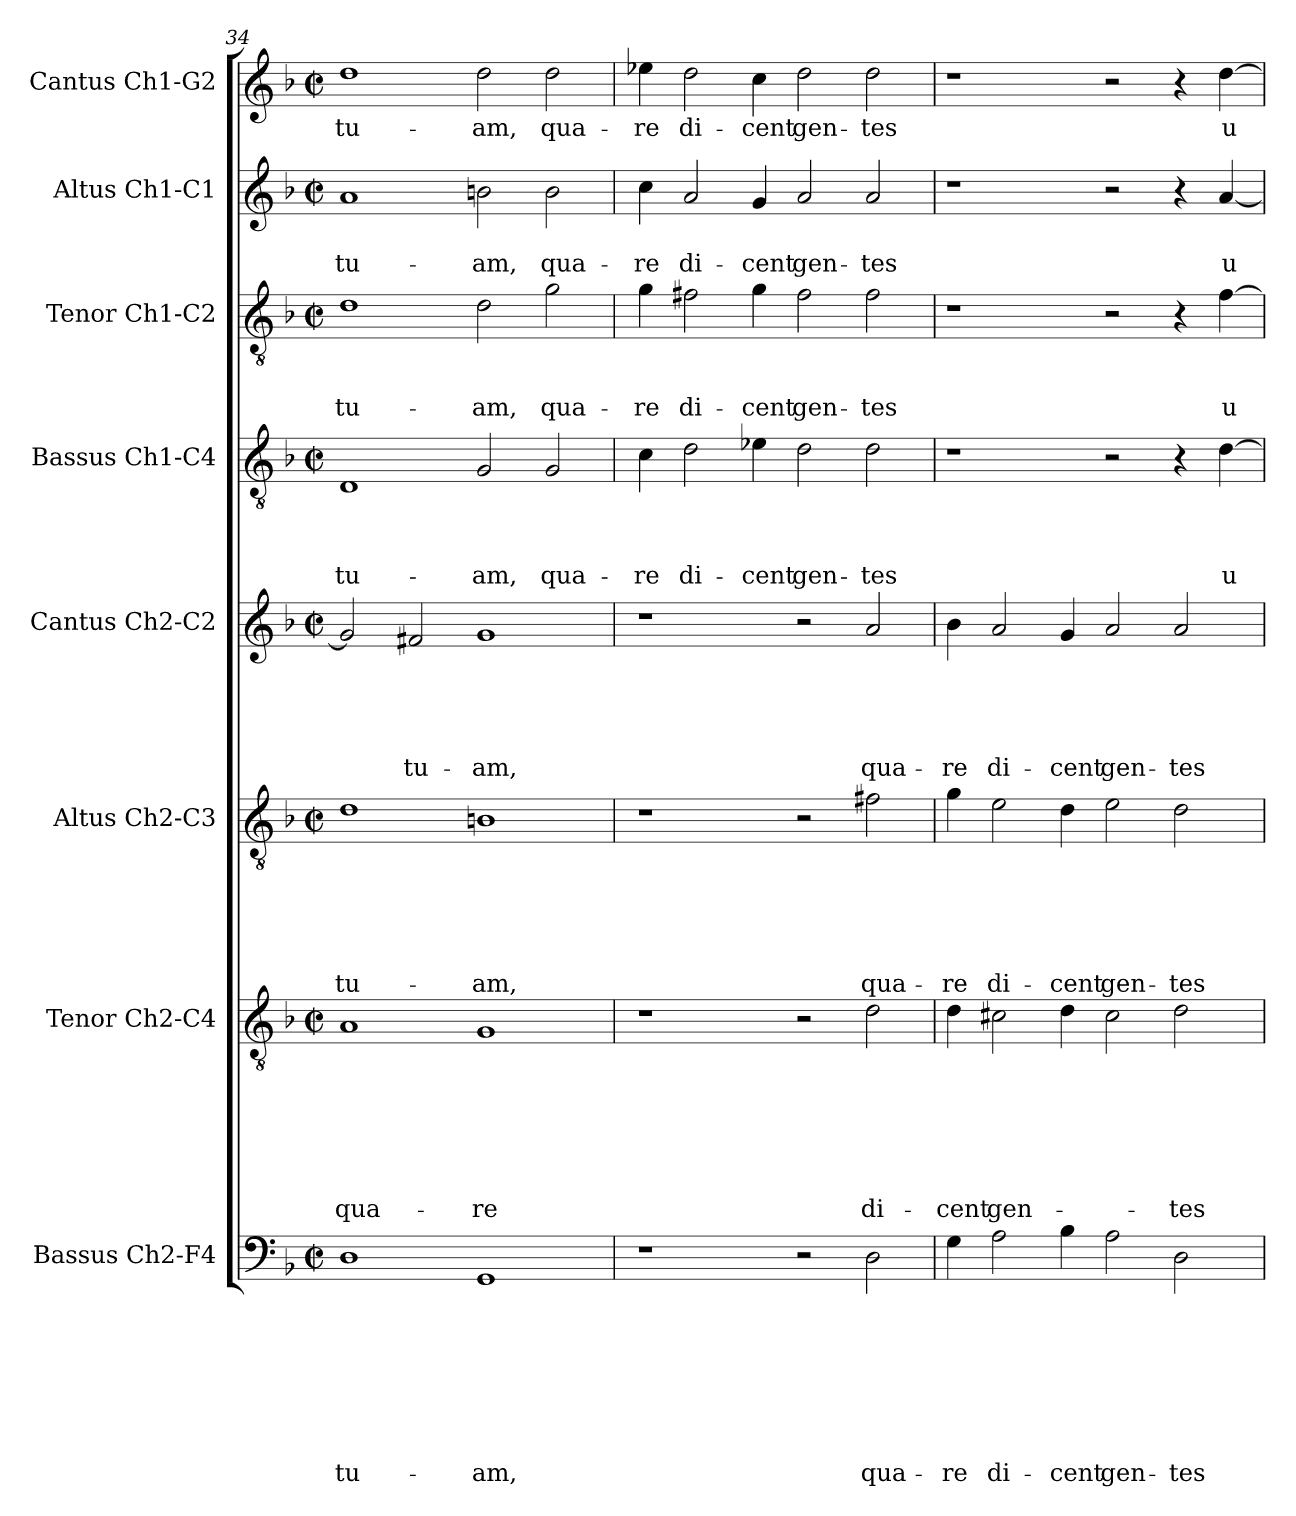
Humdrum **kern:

**kern	**text	**text	**text	**text	**text	**text	**text	**text	**kern	**text	**text	**text	**text	**text	**text	**text	**kern	**text	**text	**text	**text	**text	**text	**kern	**text	**text	**text	**text	**text	**kern	**text	**text	**text	**text	**kern	**text	**text	**text	**kern	**text	**text	**kern	**text
*part8	*part8	*part8	*part8	*part8	*part8	*part8	*part8	*part8	*part7	*part7	*part7	*part7	*part7	*part7	*part7	*part7	*part6	*part6	*part6	*part6	*part6	*part6	*part6	*part5	*part5	*part5	*part5	*part5	*part5	*part4	*part4	*part4	*part4	*part4	*part3	*part3	*part3	*part3	*part2	*part2	*part2	*part1	*part1
*staff8	*staff8	*staff8	*staff8	*staff8	*staff8	*staff8	*staff8	*staff8	*staff7	*staff7	*staff7	*staff7	*staff7	*staff7	*staff7	*staff7	*staff6	*staff6	*staff6	*staff6	*staff6	*staff6	*staff6	*staff5	*staff5	*staff5	*staff5	*staff5	*staff5	*staff4	*staff4	*staff4	*staff4	*staff4	*staff3	*staff3	*staff3	*staff3	*staff2	*staff2	*staff2	*staff1	*staff1
*I"Bassus Ch2-F4	*	*	*	*	*	*	*	*	*I"Tenor Ch2-C4	*	*	*	*	*	*	*	*I"Altus Ch2-C3	*	*	*	*	*	*	*I"Cantus Ch2-C2	*	*	*	*	*	*I"Bassus Ch1-C4	*	*	*	*	*I"Tenor Ch1-C2	*	*	*	*I"Altus Ch1-C1	*	*	*I"Cantus Ch1-G2	*
*I'B2	*	*	*	*	*	*	*	*	*I'T2	*	*	*	*	*	*	*	*I'A2	*	*	*	*	*	*	*I'C2	*	*	*	*	*	*I'B	*	*	*	*	*I'T	*	*	*	*I'A	*	*	*I'C	*
*clefF4	*	*	*	*	*	*	*	*	*clefGv2	*	*	*	*	*	*	*	*clefGv2	*	*	*	*	*	*	*clefG2	*	*	*	*	*	*clefGv2	*	*	*	*	*clefGv2	*	*	*	*clefG2	*	*	*clefG2	*
*k[b-]	*	*	*	*	*	*	*	*	*k[b-]	*	*	*	*	*	*	*	*k[b-]	*	*	*	*	*	*	*k[b-]	*	*	*	*	*	*k[b-]	*	*	*	*	*k[b-]	*	*	*	*k[b-]	*	*	*k[b-]	*
*F:	*	*	*	*	*	*	*	*	*F:	*	*	*	*	*	*	*	*F:	*	*	*	*	*	*	*F:	*	*	*	*	*	*F:	*	*	*	*	*F:	*	*	*	*F:	*	*	*F:	*
*M2/2	*	*	*	*	*	*	*	*	*M2/2	*	*	*	*	*	*	*	*M2/2	*	*	*	*	*	*	*M2/2	*	*	*	*	*	*M2/2	*	*	*	*	*M2/2	*	*	*	*M2/2	*	*	*M2/2	*
*met(c|)	*	*	*	*	*	*	*	*	*met(c|)	*	*	*	*	*	*	*	*met(c|)	*	*	*	*	*	*	*met(c|)	*	*	*	*	*	*met(c|)	*	*	*	*	*met(c|)	*	*	*	*met(c|)	*	*	*met(c|)	*
=34	=34	=34	=34	=34	=34	=34	=34	=34	=34	=34	=34	=34	=34	=34	=34	=34	=34	=34	=34	=34	=34	=34	=34	=34	=34	=34	=34	=34	=34	=34	=34	=34	=34	=34	=34	=34	=34	=34	=34	=34	=34	=34	=34
!	!	!	!	!	!	!	!	!LO:LY:b	!	!	!	!	!	!	!	!LO:LY:b	!	!	!	!	!	!	!LO:LY:b	!	!	!	!	!	!	!	!	!	!	!LO:LY:b	!	!	!	!LO:LY:b	!	!	!LO:LY:b	!	!LO:LY:b
1D	.	.	.	.	.	.	.	tu-	1A	.	.	.	.	.	.	qua-	1d	.	.	.	.	.	tu-	2g/]	.	.	.	.	.	1D	.	.	.	tu-	1d	.	.	tu-	1a	.	tu-	1dd	tu-
!	!	!	!	!	!	!	!	!	!	!	!	!	!	!	!	!	!	!	!	!	!	!	!	!	!	!	!	!	!LO:LY:b	!	!	!	!	!	!	!	!	!	!	!	!	!	!
.	.	.	.	.	.	.	.	.	.	.	.	.	.	.	.	.	.	.	.	.	.	.	.	2f#X/	.	.	.	.	tu-	.	.	.	.	.	.	.	.	.	.	.	.	.	.
!	!	!	!	!	!	!	!	!LO:LY:b	!	!	!	!	!	!	!	!LO:LY:b	!	!	!	!	!	!	!LO:LY:b	!	!	!	!	!	!LO:LY:b	!	!	!	!	!LO:LY:b	!	!	!	!LO:LY:b	!	!	!LO:LY:b	!	!LO:LY:b
1GG	.	.	.	.	.	.	.	-am,	1G	.	.	.	.	.	.	-re	1Bn	.	.	.	.	.	-am,	1g	.	.	.	.	-am,	2G/	.	.	.	-am,	2d\	.	.	-am,	2bn\	.	-am,	2dd\	-am,
!	!	!	!	!	!	!	!	!	!	!	!	!	!	!	!	!	!	!	!	!	!	!	!	!	!	!	!	!	!	!	!	!	!	!LO:LY:b	!	!	!	!LO:LY:b	!	!	!LO:LY:b	!	!LO:LY:b
.	.	.	.	.	.	.	.	.	.	.	.	.	.	.	.	.	.	.	.	.	.	.	.	.	.	.	.	.	.	2G/	.	.	.	qua-	2g\	.	.	qua-	2b\	.	qua-	2dd\	qua-
=35	=35	=35	=35	=35	=35	=35	=35	=35	=35	=35	=35	=35	=35	=35	=35	=35	=35	=35	=35	=35	=35	=35	=35	=35	=35	=35	=35	=35	=35	=35	=35	=35	=35	=35	=35	=35	=35	=35	=35	=35	=35	=35	=35
!	!	!	!	!	!	!	!	!	!	!	!	!	!	!	!	!	!	!	!	!	!	!	!	!	!	!	!	!	!	!	!	!	!	!LO:LY:b	!	!	!	!LO:LY:b	!	!	!LO:LY:b	!	!LO:LY:b
1r	.	.	.	.	.	.	.	.	1r	.	.	.	.	.	.	.	1r	.	.	.	.	.	.	1r	.	.	.	.	.	4c\	.	.	.	-re	4g\	.	.	-re	4cc\	.	-re	4ee-X\	-re
!	!	!	!	!	!	!	!	!	!	!	!	!	!	!	!	!	!	!	!	!	!	!	!	!	!	!	!	!	!	!	!	!	!	!LO:LY:b	!	!	!	!LO:LY:b	!	!	!LO:LY:b	!	!LO:LY:b
.	.	.	.	.	.	.	.	.	.	.	.	.	.	.	.	.	.	.	.	.	.	.	.	.	.	.	.	.	.	2d\	.	.	.	di-	2f#X\	.	.	di-	2a/	.	di-	2dd\	di-
!	!	!	!	!	!	!	!	!	!	!	!	!	!	!	!	!	!	!	!	!	!	!	!	!	!	!	!	!	!	!	!	!	!	!LO:LY:b	!	!	!	!LO:LY:b	!	!	!LO:LY:b	!	!LO:LY:b
.	.	.	.	.	.	.	.	.	.	.	.	.	.	.	.	.	.	.	.	.	.	.	.	.	.	.	.	.	.	4e-X\	.	.	.	-cent	4g\	.	.	-cent	4g/	.	-cent	4cc\	-cent
!	!	!	!	!	!	!	!	!	!	!	!	!	!	!	!	!	!	!	!	!	!	!	!	!	!	!	!	!	!	!	!	!	!	!LO:LY:b	!	!	!	!LO:LY:b	!	!	!LO:LY:b	!	!LO:LY:b
2r	.	.	.	.	.	.	.	.	2r	.	.	.	.	.	.	.	2r	.	.	.	.	.	.	2r	.	.	.	.	.	2d\	.	.	.	gen-	2f#\	.	.	gen-	2a/	.	gen-	2dd\	gen-
!	!	!	!	!	!	!	!	!LO:LY:b	!	!	!	!	!	!	!	!LO:LY:b	!	!	!	!	!	!	!LO:LY:b	!	!	!	!	!	!LO:LY:b	!	!	!	!	!LO:LY:b	!	!	!	!LO:LY:b	!	!	!LO:LY:b	!	!LO:LY:b
2D\	.	.	.	.	.	.	.	qua-	2d\	.	.	.	.	.	.	di-	2f#X\	.	.	.	.	.	qua-	2a/	.	.	.	.	qua-	2d\	.	.	.	-tes	2f#\	.	.	-tes	2a/	.	-tes	2dd\	-tes
!!LO:LB:g=z
=36	=36	=36	=36	=36	=36	=36	=36	=36	=36	=36	=36	=36	=36	=36	=36	=36	=36	=36	=36	=36	=36	=36	=36	=36	=36	=36	=36	=36	=36	=36	=36	=36	=36	=36	=36	=36	=36	=36	=36	=36	=36	=36	=36
!	!	!	!	!	!	!	!	!LO:LY:b	!	!	!	!	!	!	!	!LO:LY:b	!	!	!	!	!	!	!LO:LY:b	!	!	!	!	!	!LO:LY:b	!	!	!	!	!	!	!	!	!	!	!	!	!	!
4G\	.	.	.	.	.	.	.	-re	4d\	.	.	.	.	.	.	-cent	4g\	.	.	.	.	.	-re	4b-\	.	.	.	.	-re	1r	.	.	.	.	1r	.	.	.	1r	.	.	1r	.
!	!	!	!	!	!	!	!	!LO:LY:b	!	!	!	!	!	!	!	!LO:LY:b	!	!	!	!	!	!	!LO:LY:b	!	!	!	!	!	!LO:LY:b	!	!	!	!	!	!	!	!	!	!	!	!	!	!
2A\	.	.	.	.	.	.	.	di-	2c#X\	.	.	.	.	.	.	gen-	2e\	.	.	.	.	.	di-	2a/	.	.	.	.	di-	.	.	.	.	.	.	.	.	.	.	.	.	.	.
!	!	!	!	!	!	!	!	!LO:LY:b	!	!	!	!	!	!	!	!	!	!	!	!	!	!	!LO:LY:b	!	!	!	!	!	!LO:LY:b	!	!	!	!	!	!	!	!	!	!	!	!	!	!
4B-\	.	.	.	.	.	.	.	-cent	4d\	.	.	.	.	.	.	.	4d\	.	.	.	.	.	-cent	4g/	.	.	.	.	-cent	.	.	.	.	.	.	.	.	.	.	.	.	.	.
!	!	!	!	!	!	!	!	!LO:LY:b	!	!	!	!	!	!	!	!	!	!	!	!	!	!	!LO:LY:b	!	!	!	!	!	!LO:LY:b	!	!	!	!	!	!	!	!	!	!	!	!	!	!
2A\	.	.	.	.	.	.	.	gen-	2c#\	.	.	.	.	.	.	.	2e\	.	.	.	.	.	gen-	2a/	.	.	.	.	gen-	2r	.	.	.	.	2r	.	.	.	2r	.	.	2r	.
!	!	!	!	!	!	!	!	!LO:LY:b	!	!	!	!	!	!	!	!LO:LY:b	!	!	!	!	!	!	!LO:LY:b	!	!	!	!	!	!LO:LY:b	!	!	!	!	!	!	!	!	!	!	!	!	!	!
2D\	.	.	.	.	.	.	.	-tes	2d\	.	.	.	.	.	.	-tes	2d\	.	.	.	.	.	-tes	2a/	.	.	.	.	-tes	4r	.	.	.	.	4r	.	.	.	4r	.	.	4r	.
!	!	!	!	!	!	!	!	!	!	!	!	!	!	!	!	!	!	!	!	!	!	!	!	!	!	!	!	!	!	!	!	!	!	!LO:LY:b	!	!	!	!LO:LY:b	!	!	!LO:LY:b	!	!LO:LY:b
.	.	.	.	.	.	.	.	.	.	.	.	.	.	.	.	.	.	.	.	.	.	.	.	.	.	.	.	.	.	[4d\	.	.	.	u-	[4f\	.	.	u-	[4a/	.	u-	[4dd\	u-
=	=	=	=	=	=	=	=	=	=	=	=	=	=	=	=	=	=	=	=	=	=	=	=	=	=	=	=	=	=	=	=	=	=	=	=	=	=	=	=	=	=	=	=
*-	*-	*-	*-	*-	*-	*-	*-	*-	*-	*-	*-	*-	*-	*-	*-	*-	*-	*-	*-	*-	*-	*-	*-	*-	*-	*-	*-	*-	*-	*-	*-	*-	*-	*-	*-	*-	*-	*-	*-	*-	*-	*-	*-
